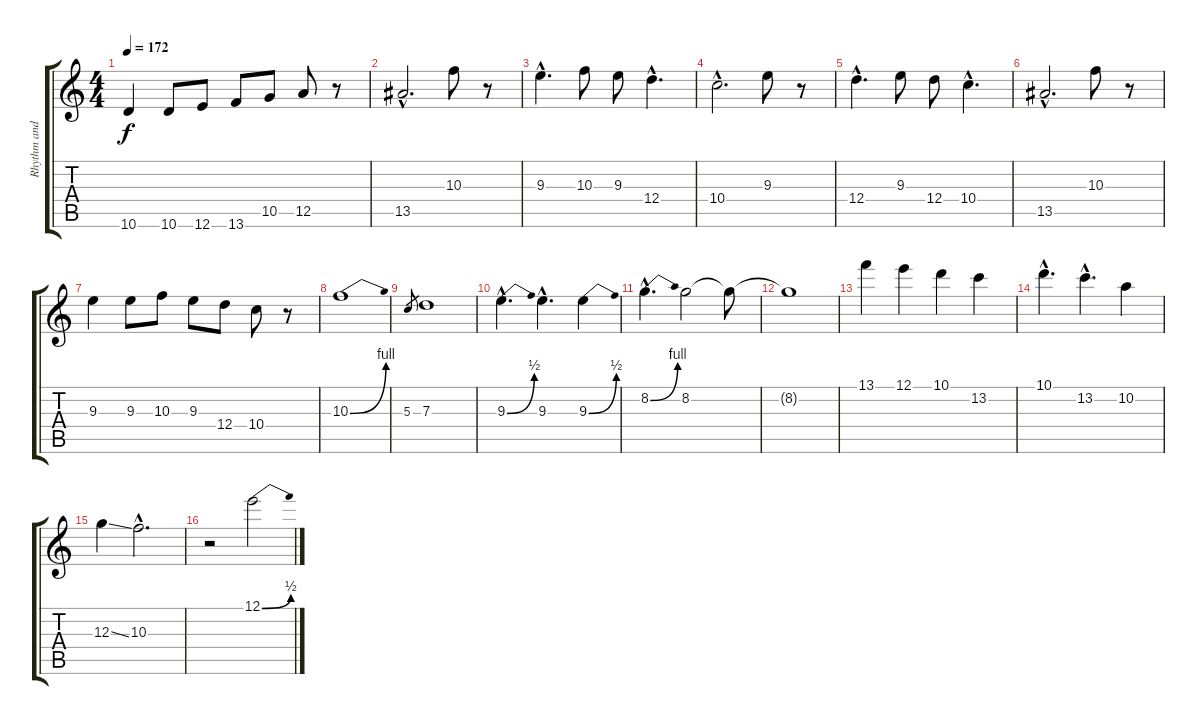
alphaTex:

\track ("Rhythm and Lead Guitar" "Rhythm and") {instrument distortionguitar}
\staff {score tabs}
\tuning (E4 B3 G3 D3 A2 E2) {hide}
\ts (4 4)
\tempo 172
\clef g2
\ks c
10.6.4{dy f} 10.6.8 12.6.8 13.6.8 10.5.8 12.5.8 r.8 |
13.5{hac}.2{d} 10.3.8 r.8 |
9.3{hac}.4{d} 10.3.8 9.3.8 12.4{hac}.4{d} |
10.4{hac}.2{d} 9.3.8 r.8 |
12.4{hac}.4{d} 9.3.8 12.4.8 10.4{hac}.4{d} |
13.5{hac}.2{d} 10.3.8 r.8 |
9.3.4 9.3.8 10.3.8 9.3.8 12.4.8 10.4.8 r.8 |
10.3{be (bend 0 0 60 4)}.1 |
5.3.8{gr} 7.3.1 |
9.3{be (bend 0 0 60 2) hac}.4{d} 9.3{hac}.4{d} 9.3{be (bend 0 0 60 2)}.4 |
8.2{be (bend 0 0 60 4) hac}.4{d} 8.2.2 8.2{t}.8 |
8.2{t}.1 |
13.1.4 12.1.4 10.1.4 13.2.4 |
10.1{hac}.4{d} 13.2{hac}.4{d} 10.2.4 |
12.3{ss}.4 10.3{hac}.2{d} |
r.2 12.1{be (bend 0 0 60 2)}.2
